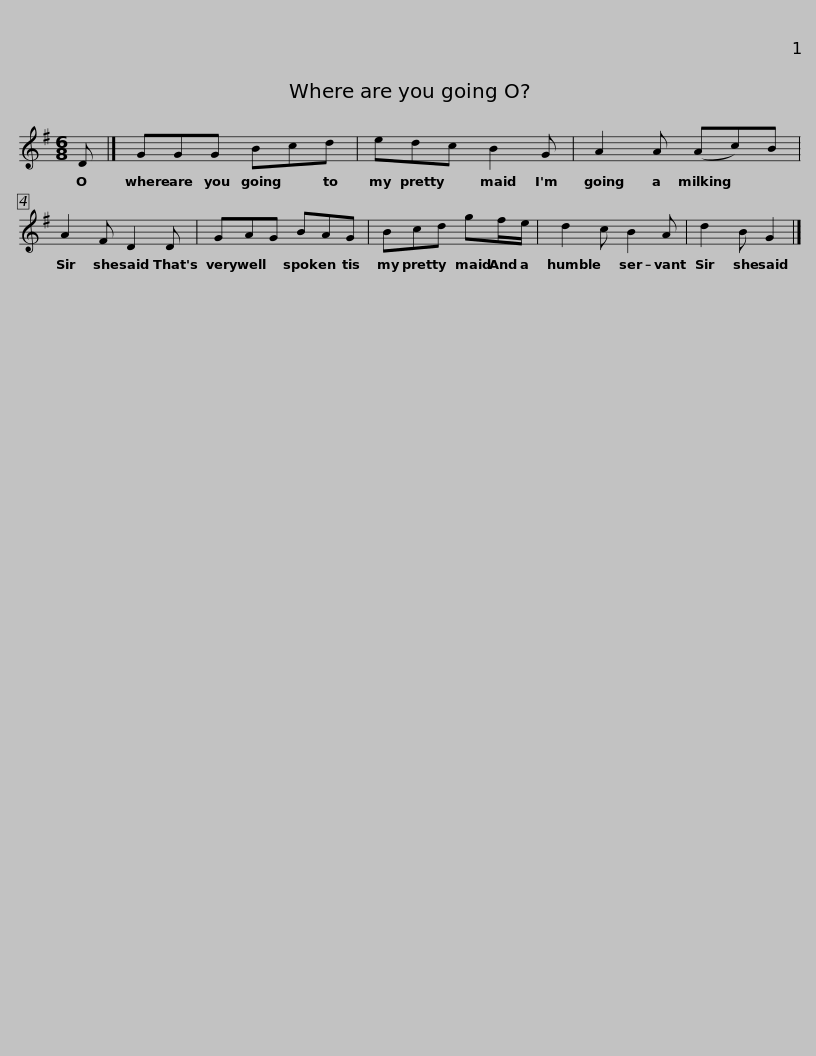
X:1
L:1/8
M:6/8
I:linebreak $
K:G
V:1 treble
V:1
 D |] GGG Bcd | edc B2 G | A2 A (Ac)B | A2 F D2 D |$ %5
 GAG BAG | Bcd gf/e/ | d2 c B2 A | d2 B G2 |] %9
